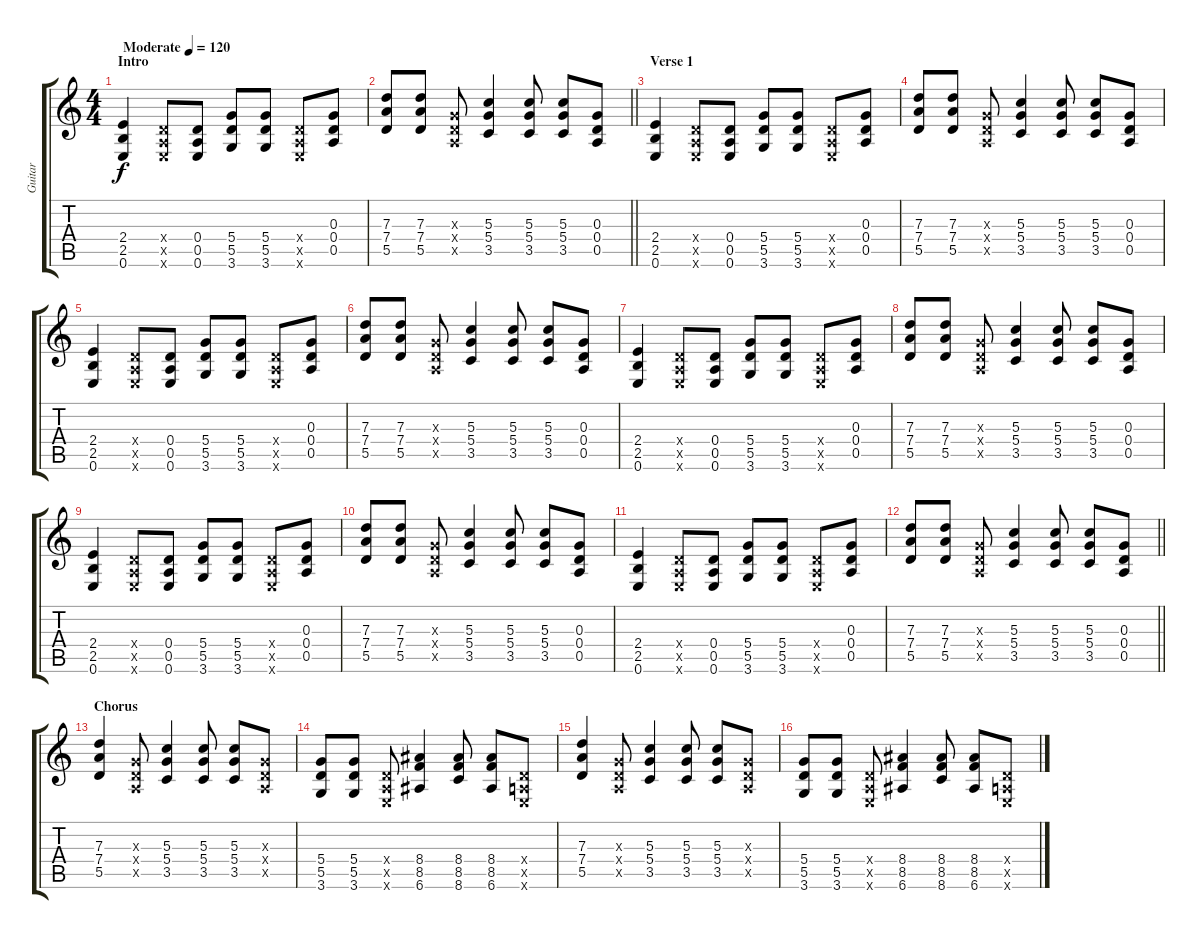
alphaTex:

\track ("Guitar" "Guitar") {instrument acousticguitarsteel}
\staff {score tabs}
\tuning (E4 B3 G3 D3 A2 E2) {hide}
\ts (4 4)
\section ("" "Intro")
\tempo (120 "Moderate")
\clef g2
\ks c
(2.4 2.5 0.6).4{dy f instrument acousticguitarsteel} (0.4{x} 0.5{x} 0.6{x}).8 (0.4 0.5 0.6).8 (5.4 5.5 3.6).8 (5.4 5.5 3.6).8 (0.4{x} 0.5{x} 0.6{x}).8 (0.3 0.4 0.5).8 |
\barLineRight lightlight
(7.3 7.4 5.5).8 (7.3 7.4 5.5).8 (0.3{x} 0.4{x} 0.5{x}).8 (5.3 5.4 3.5).4 (5.3 5.4 3.5).8 (5.3 5.4 3.5).8 (0.3 0.4 0.5).8 |
\section ("" "Verse 1")
(2.4 2.5 0.6).4 (0.4{x} 0.5{x} 0.6{x}).8 (0.4 0.5 0.6).8 (5.4 5.5 3.6).8 (5.4 5.5 3.6).8 (0.4{x} 0.5{x} 0.6{x}).8 (0.3 0.4 0.5).8 |
(7.3 7.4 5.5).8 (7.3 7.4 5.5).8 (0.3{x} 0.4{x} 0.5{x}).8 (5.3 5.4 3.5).4 (5.3 5.4 3.5).8 (5.3 5.4 3.5).8 (0.3 0.4 0.5).8 |
(2.4 2.5 0.6).4 (0.4{x} 0.5{x} 0.6{x}).8 (0.4 0.5 0.6).8 (5.4 5.5 3.6).8 (5.4 5.5 3.6).8 (0.4{x} 0.5{x} 0.6{x}).8 (0.3 0.4 0.5).8 |
(7.3 7.4 5.5).8 (7.3 7.4 5.5).8 (0.3{x} 0.4{x} 0.5{x}).8 (5.3 5.4 3.5).4 (5.3 5.4 3.5).8 (5.3 5.4 3.5).8 (0.3 0.4 0.5).8 |
(2.4 2.5 0.6).4 (0.4{x} 0.5{x} 0.6{x}).8 (0.4 0.5 0.6).8 (5.4 5.5 3.6).8 (5.4 5.5 3.6).8 (0.4{x} 0.5{x} 0.6{x}).8 (0.3 0.4 0.5).8 |
(7.3 7.4 5.5).8 (7.3 7.4 5.5).8 (0.3{x} 0.4{x} 0.5{x}).8 (5.3 5.4 3.5).4 (5.3 5.4 3.5).8 (5.3 5.4 3.5).8 (0.3 0.4 0.5).8 |
(2.4 2.5 0.6).4 (0.4{x} 0.5{x} 0.6{x}).8 (0.4 0.5 0.6).8 (5.4 5.5 3.6).8 (5.4 5.5 3.6).8 (0.4{x} 0.5{x} 0.6{x}).8 (0.3 0.4 0.5).8 |
(7.3 7.4 5.5).8 (7.3 7.4 5.5).8 (0.3{x} 0.4{x} 0.5{x}).8 (5.3 5.4 3.5).4 (5.3 5.4 3.5).8 (5.3 5.4 3.5).8 (0.3 0.4 0.5).8 |
(2.4 2.5 0.6).4 (0.4{x} 0.5{x} 0.6{x}).8 (0.4 0.5 0.6).8 (5.4 5.5 3.6).8 (5.4 5.5 3.6).8 (0.4{x} 0.5{x} 0.6{x}).8 (0.3 0.4 0.5).8 |
\barLineRight lightlight
(7.3 7.4 5.5).8 (7.3 7.4 5.5).8 (0.3{x} 0.4{x} 0.5{x}).8 (5.3 5.4 3.5).4 (5.3 5.4 3.5).8 (5.3 5.4 3.5).8 (0.3 0.4 0.5).8 |
\section ("" "Chorus")
(7.3 7.4 5.5).4 (0.3{x} 0.4{x} 0.5{x}).8 (5.3 5.4 3.5).4 (5.3 5.4 3.5).8 (5.3 5.4 3.5).8 (0.3{x} 0.4{x} 0.5{x}).8 |
(5.4 5.5 3.6).8 (5.4 5.5 3.6).8 (0.4{x} 0.5{x} 0.6{x}).8 (8.4 8.5 6.6).4 (8.4 8.5 8.6).8 (8.4 8.5 6.6).8 (0.4{x} 0.5{x} 0.6{x}).8 |
(7.3 7.4 5.5).4 (0.3{x} 0.4{x} 0.5{x}).8 (5.3 5.4 3.5).4 (5.3 5.4 3.5).8 (5.3 5.4 3.5).8 (0.3{x} 0.4{x} 0.5{x}).8 |
(5.4 5.5 3.6).8 (5.4 5.5 3.6).8 (0.4{x} 0.5{x} 0.6{x}).8 (8.4 8.5 6.6).4 (8.4 8.5 8.6).8 (8.4 8.5 6.6).8 (0.4{x} 0.5{x} 0.6{x}).8
